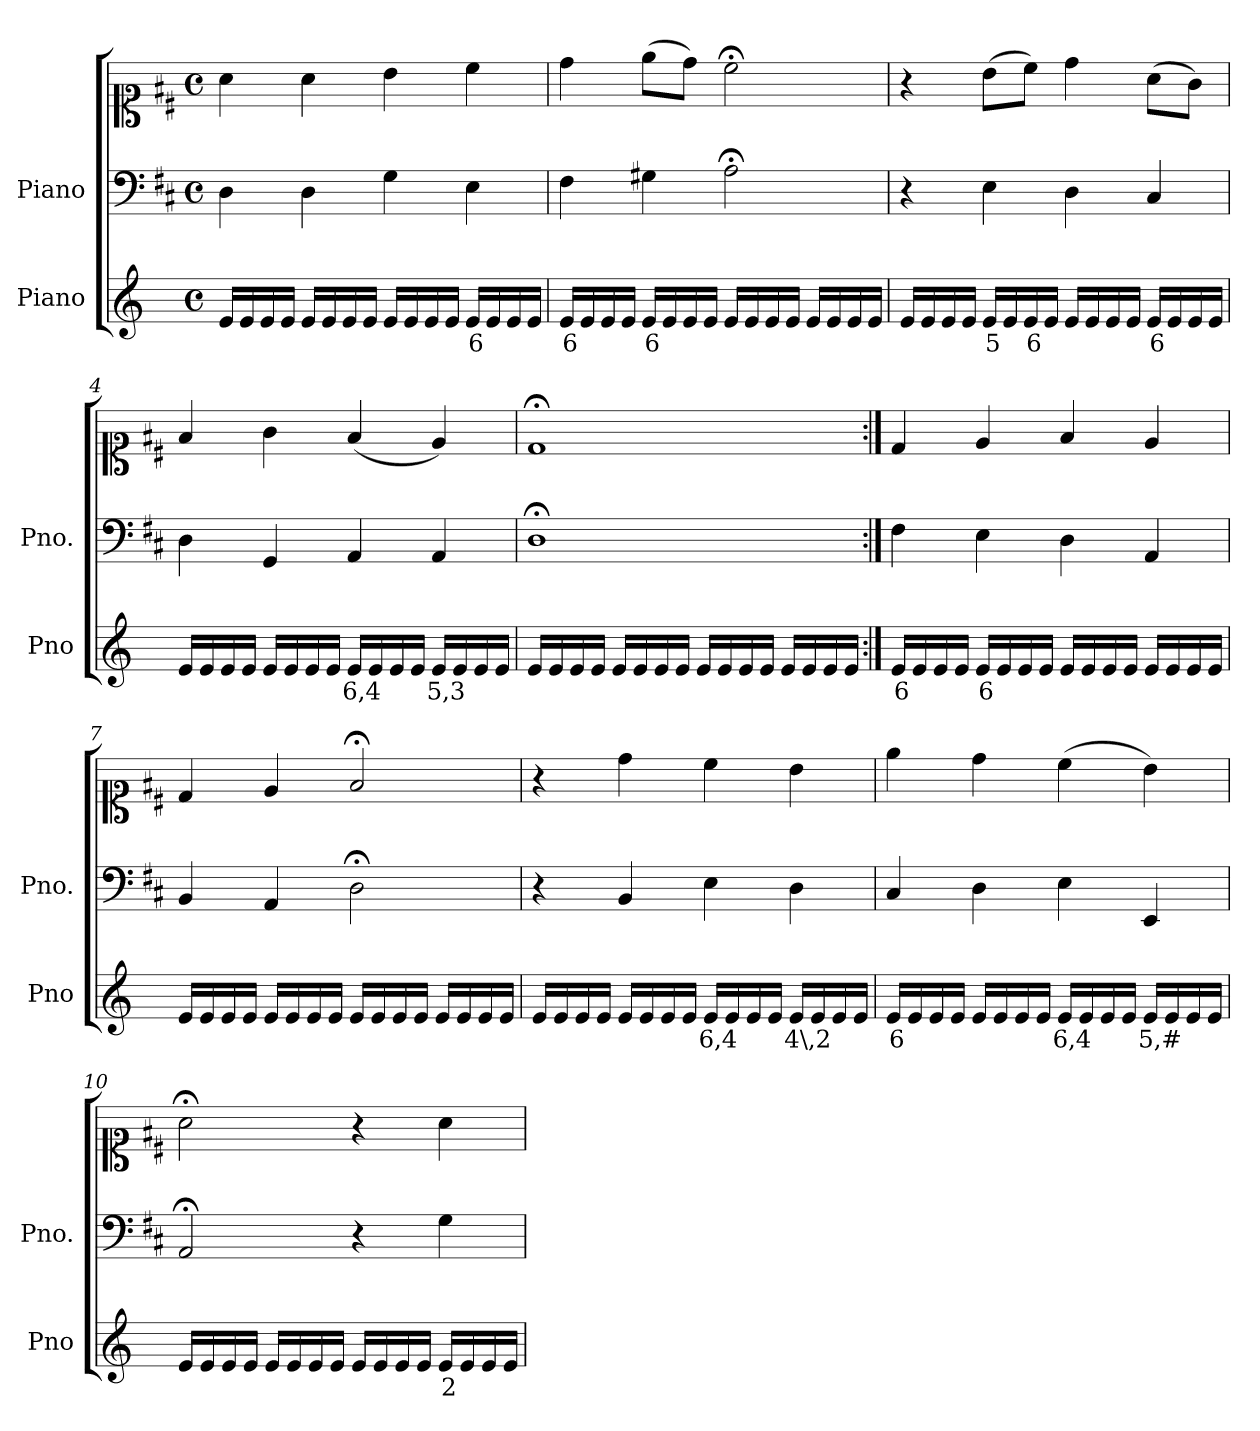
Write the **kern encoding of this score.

**kern	**text	**kern	**kern
*part2	*part2	*part1	*part1
*staff3	*staff3	*staff2	*staff1
*I"Piano	*	*I"Piano	*
*I'Pno	*	*I'Pno.	*
*clefG2	*	*clefF4	*clefC1
*k[]	*	*k[f#c#]	*k[f#c#]
*M4/4	*	*M4/4	*M4/4
*met(c)	*	*met(c)	*met(c)
=1	=1	=1	=1
16e/LL	.	4D\	4a\
16e/	.	.	.
16e/	.	.	.
16e/JJ	.	.	.
16e/LL	.	4D\	4a\
16e/	.	.	.
16e/	.	.	.
16e/JJ	.	.	.
16e/LL	.	4G\	4b\
16e/	.	.	.
16e/	.	.	.
16e/JJ	.	.	.
!	!LO:LY:b	!	!
16e/LL	6	4E\	4cc#\
16e/	.	.	.
16e/	.	.	.
16e/JJ	.	.	.
=2	=2	=2	=2
!	!LO:LY:b	!	!
16e/LL	6	4F#\	4dd\
16e/	.	.	.
16e/	.	.	.
16e/JJ	.	.	.
!	!LO:LY:b	!	!
16e/LL	6	4G#X\	(>8ee\L
16e/	.	.	.
16e/	.	.	8dd\J)
16e/JJ	.	.	.
16e/LL	.	2A;<\	2cc#;<\
16e/	.	.	.
16e/	.	.	.
16e/JJ	.	.	.
16e/LL	.	.	.
16e/	.	.	.
16e/	.	.	.
16e/JJ	.	.	.
=3	=3	=3	=3
16e/LL	.	4r	4r
16e/	.	.	.
16e/	.	.	.
16e/JJ	.	.	.
!	!LO:LY:b	!	!
16e/LL	5	4E\	(>8b\L
16e/	.	.	.
!	!LO:LY:b	!	!
16e/	6	.	8cc#\J)
16e/JJ	.	.	.
16e/LL	.	4D\	4dd\
16e/	.	.	.
16e/	.	.	.
16e/JJ	.	.	.
!	!LO:LY:b	!	!
16e/LL	6	4C#/	(>8a\L
16e/	.	.	.
16e/	.	.	8g\J)
16e/JJ	.	.	.
=4	=4	=4	=4
16e/LL	.	4D\	4f#/
16e/	.	.	.
16e/	.	.	.
16e/JJ	.	.	.
16e/LL	.	4GG/	4g\
16e/	.	.	.
16e/	.	.	.
16e/JJ	.	.	.
!	!LO:LY:b	!	!
16e/LL	6,4	4AA/	(<4f#/
16e/	.	.	.
16e/	.	.	.
16e/JJ	.	.	.
!	!LO:LY:b	!	!
16e/LL	5,3	4AA/	4e/)
16e/	.	.	.
16e/	.	.	.
16e/JJ	.	.	.
=5	=5	=5	=5
16e/LL	.	1D;<	1d;<
16e/	.	.	.
16e/	.	.	.
16e/JJ	.	.	.
16e/LL	.	.	.
16e/	.	.	.
16e/	.	.	.
16e/JJ	.	.	.
16e/LL	.	.	.
16e/	.	.	.
16e/	.	.	.
16e/JJ	.	.	.
16e/LL	.	.	.
16e/	.	.	.
16e/	.	.	.
16e/JJ	.	.	.
=6:|!	=6:|!	=6:|!	=6:|!
!	!LO:LY:b	!	!
16e/LL	6	4F#\	4d/
16e/	.	.	.
16e/	.	.	.
16e/JJ	.	.	.
!	!LO:LY:b	!	!
16e/LL	6	4E\	4e/
16e/	.	.	.
16e/	.	.	.
16e/JJ	.	.	.
16e/LL	.	4D\	4f#/
16e/	.	.	.
16e/	.	.	.
16e/JJ	.	.	.
16e/LL	.	4AA/	4e/
16e/	.	.	.
16e/	.	.	.
16e/JJ	.	.	.
=7	=7	=7	=7
16e/LL	.	4BB/	4d/
16e/	.	.	.
16e/	.	.	.
16e/JJ	.	.	.
16e/LL	.	4AA/	4e/
16e/	.	.	.
16e/	.	.	.
16e/JJ	.	.	.
16e/LL	.	2D;<\	2f#;</
16e/	.	.	.
16e/	.	.	.
16e/JJ	.	.	.
16e/LL	.	.	.
16e/	.	.	.
16e/	.	.	.
16e/JJ	.	.	.
=8	=8	=8	=8
16e/LL	.	4r	4r
16e/	.	.	.
16e/	.	.	.
16e/JJ	.	.	.
16e/LL	.	4BB/	4dd\
16e/	.	.	.
16e/	.	.	.
16e/JJ	.	.	.
!	!LO:LY:b	!	!
16e/LL	6,4	4E\	4cc#\
16e/	.	.	.
16e/	.	.	.
16e/JJ	.	.	.
!	!LO:LY:b	!	!
16e/LL	4\,2	4D\	4b\
16e/	.	.	.
16e/	.	.	.
16e/JJ	.	.	.
=9	=9	=9	=9
!	!LO:LY:b	!	!
16e/LL	6	4C#/	4ee\
16e/	.	.	.
16e/	.	.	.
16e/JJ	.	.	.
16e/LL	.	4D\	4dd\
16e/	.	.	.
16e/	.	.	.
16e/JJ	.	.	.
!	!LO:LY:b	!	!
16e/LL	6,4	4E\	(>4cc#\
16e/	.	.	.
16e/	.	.	.
16e/JJ	.	.	.
!	!LO:LY:b	!	!
16e/LL	5,#	4EE/	4b\)
16e/	.	.	.
16e/	.	.	.
16e/JJ	.	.	.
=10	=10	=10	=10
16e/LL	.	2AA;</	2a;<\
16e/	.	.	.
16e/	.	.	.
16e/JJ	.	.	.
16e/LL	.	.	.
16e/	.	.	.
16e/	.	.	.
16e/JJ	.	.	.
16e/LL	.	4r	4r
16e/	.	.	.
16e/	.	.	.
16e/JJ	.	.	.
!	!LO:LY:b	!	!
16e/LL	2	4G\	4a\
16e/	.	.	.
16e/	.	.	.
16e/JJ	.	.	.
=	=	=	=
*-	*-	*-	*-
